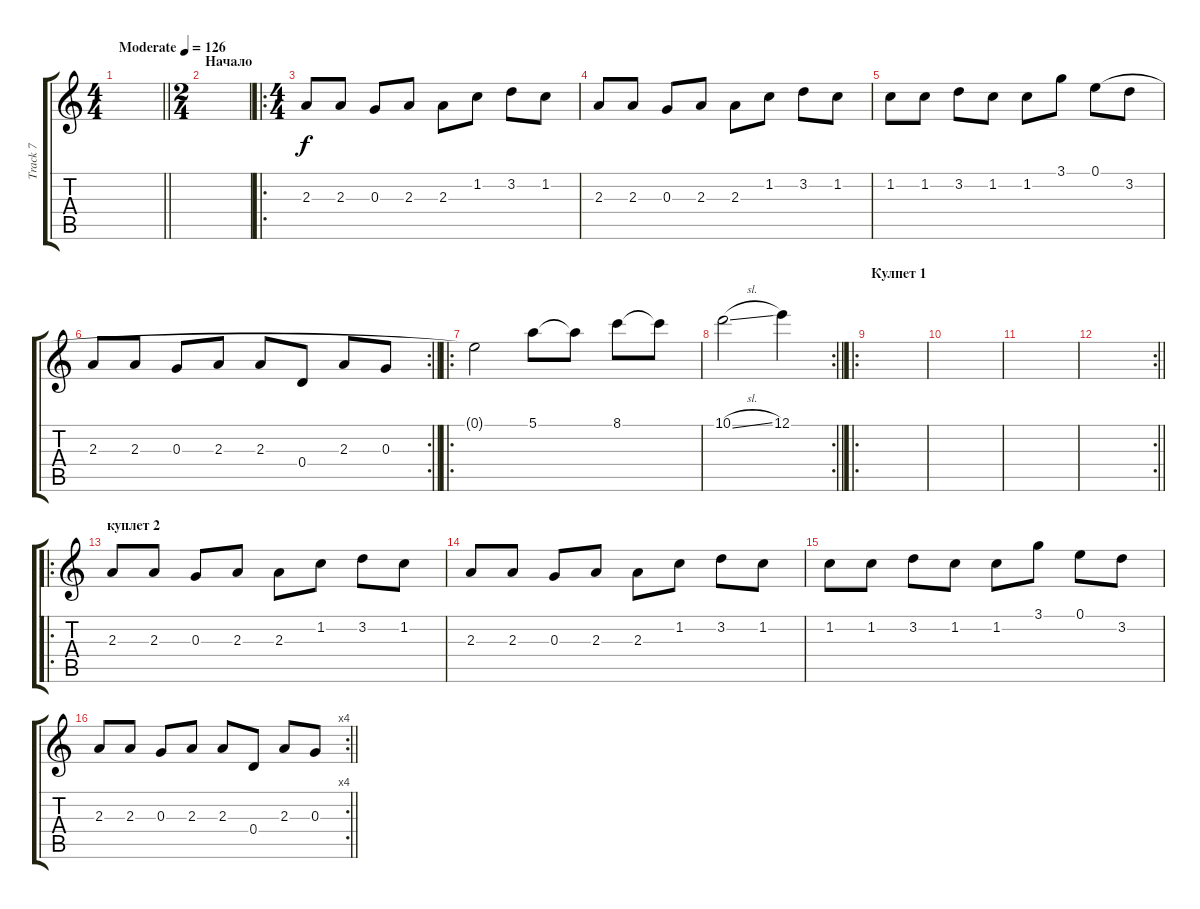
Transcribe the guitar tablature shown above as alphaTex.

\track ("Track 7" "Track 7") {instrument acousticguitarsteel}
\staff {score tabs}
\tuning (E4 B3 G3 D3 A2 E2) {hide}
\ts (4 4)
\tempo (126 "Moderate")
\clef g2
\barLineRight lightlight
\ks c
|
\ts (2 4)
\section ("" "Начало")
|
\ro
\ts (4 4)
2.3.8 2.3.8 0.3.8 2.3.8 2.3.8 1.2.8 3.2.8 1.2.8 |
2.3.8 2.3.8 0.3.8 2.3.8 2.3.8 1.2.8 3.2.8 1.2.8 |
1.2.8 1.2.8 3.2.8 1.2.8 1.2.8 3.1.8 0.1.8 3.2.8 |
\rc 2
\barLineRight lightlight
2.3.8 2.3.8 0.3.8 2.3.8 2.3.8 0.4.8 2.3.8 0.3.8 |
\ro
0.1{t}.2 5.1.8 5.1{t}.8 8.1.8 8.1{t}.8 |
\rc 2
\barLineRight lightlight
10.1{sl}.2 12.1.4 |
\ro
\section ("" "Кулпет 1")
|
|
|
\rc 2
\barLineRight lightlight
|
\ro
\section ("" "куплет 2")
2.3.8 2.3.8 0.3.8 2.3.8 2.3.8 1.2.8 3.2.8 1.2.8 |
2.3.8 2.3.8 0.3.8 2.3.8 2.3.8 1.2.8 3.2.8 1.2.8 |
1.2.8 1.2.8 3.2.8 1.2.8 1.2.8 3.1.8 0.1.8 3.2.8 |
\rc 4
\barLineRight lightlight
2.3.8 2.3.8 0.3.8 2.3.8 2.3.8 0.4.8 2.3.8 0.3.8
